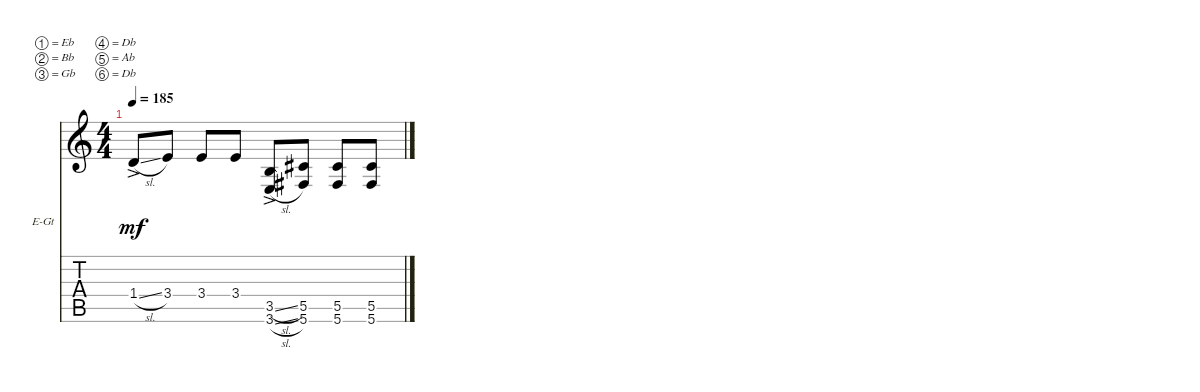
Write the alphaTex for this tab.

\defaultSystemsLayout 4
\bracketExtendMode nobrackets
\firstSystemTrackNameOrientation horizontal
\otherSystemsTrackNameOrientation horizontal
\track ("Electric Guitar" "E-Gt") {instrument overdrivenguitar}
\staff {score tabs}
\tuning (Eb4 Bb3 Gb3 Db3 Ab2 Db2)
\ts (4 4)
\tempo 185
\clef g2
\ks c
1.4{sl ac}.8{dy mf} 3.4.8 3.4.8 3.4.8 (3.5{sl ac} 3.6{sl ac}).8 (5.6 5.5).8 (5.5 5.6).8 (5.6 5.5).8
